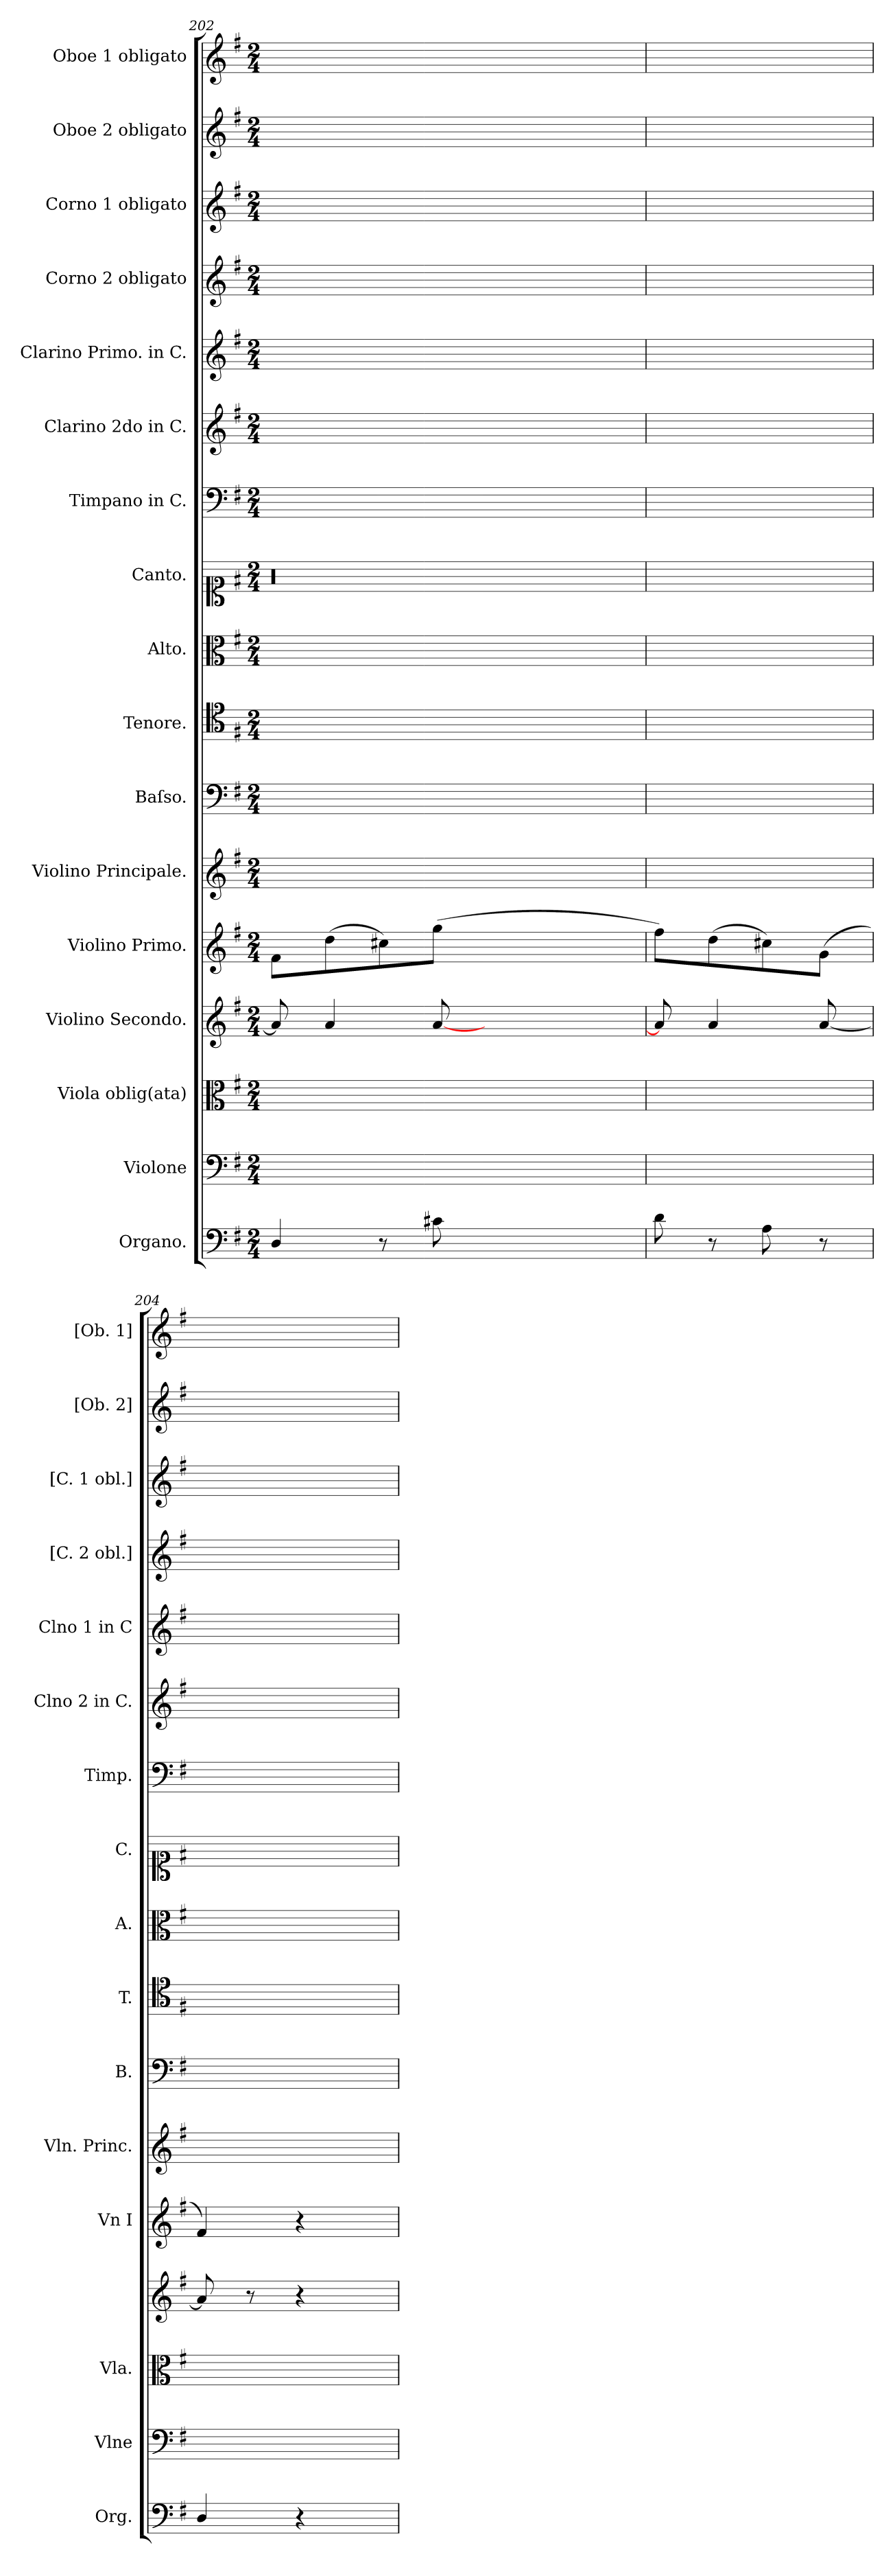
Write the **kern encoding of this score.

**kern	**kern	**kern	**kern	**kern	**kern	**kern	**kern	**kern	**kern	**kern	**kern	**kern	**kern	**kern	**kern	**kern
*part17	*part16	*part15	*part14	*part13	*part12	*part11	*part10	*part9	*part8	*part7	*part6	*part5	*part4	*part3	*part2	*part1
*staff17	*staff16	*staff15	*staff14	*staff13	*staff12	*staff11	*staff10	*staff9	*staff8	*staff7	*staff6	*staff5	*staff4	*staff3	*staff2	*staff1
*I"Organo.	*I"Violone	*I"Viola oblig(ata)	*I"Violino Secondo.	*I"Violino Primo.	*I"Violino Principale.	*I"Baſso.	*I"Tenore.	*I"Alto.	*I"Canto.	*I"Timpano in C.	*I"Clarino 2do in C.	*I"Clarino Primo. in C.	*I"Corno 2 obligato	*I"Corno 1 obligato	*I"Oboe 2 obligato	*I"Oboe 1 obligato
*I'Org.	*I'Vlne	*I'Vla.	*	*I'Vn I	*I'Vln. Princ.	*I'B.	*I'T.	*I'A.	*I'C.	*I'Timp.	*I'Clno 2 in C.	*I'Clno 1 in C	*I'[C. 2 obl.]	*I'[C. 1 obl.]	*I'[Ob. 2]	*I'[Ob. 1]
*clefF4	*clefF4	*clefC3	*clefG2	*clefG2	*clefG2	*clefF4	*clefC4	*clefC3	*clefC1	*clefF4	*clefG2	*clefG2	*clefG2	*clefG2	*clefG2	*clefG2
*k[f#]	*k[f#]	*k[f#]	*k[f#]	*k[f#]	*k[f#]	*k[f#]	*k[f#]	*k[f#]	*k[f#]	*k[f#]	*k[f#]	*k[f#]	*k[f#]	*k[f#]	*k[f#]	*k[f#]
*G:	*G:	*G:	*G:	*G:	*G:	*G:	*G:	*G:	*G:	*G:	*G:	*G:	*G:	*G:	*G:	*G:
*M2/4	*M2/4	*M2/4	*M2/4	*M2/4	*M2/4	*M2/4	*M2/4	*M2/4	*M2/4	*M2/4	*M2/4	*M2/4	*M2/4	*M2/4	*M2/4	*M2/4
*	*	*	*	*	*Xtuplet	*	*	*	*	*	*	*	*	*	*	*
=202	=202	=202	=202	=202	=202	=202	=202	=202	=202	=202	=202	=202	=202	=202	=202	=202
!	!	!	!	!	!	!	!	!	!LO:N:vis=00	!	!	!	!	!	!	!
4D/	2ryy	2ryy	8a/]	8f#\L	24aa\LLyy	2ryy	2ryy	2ryy	0r	2ryy	2ryy	2ryy	2ryy	2ryy	2ryy	2ryy
.	.	.	.	.	24ff#\yy	.	.	.	.	.	.	.	.	.	.	.
.	.	.	.	.	24dd\JJyy	.	.	.	.	.	.	.	.	.	.	.
.	.	.	4a/	(8dd\	24a/LLyy	.	.	.	.	.	.	.	.	.	.	.
.	.	.	.	.	24f#/yy	.	.	.	.	.	.	.	.	.	.	.
.	.	.	.	.	24d/JJyy	.	.	.	.	.	.	.	.	.	.	.
8r	.	.	.	8cc#X\)	24a/LLyy	.	.	.	.	.	.	.	.	.	.	.
.	.	.	.	.	24g/yy	.	.	.	.	.	.	.	.	.	.	.
.	.	.	.	.	24e/JJyy	.	.	.	.	.	.	.	.	.	.	.
8c#X\	.	.	[8a/	(8gg\J	24a/LLyy	.	.	.	.	.	.	.	.	.	.	.
.	.	.	.	.	24g/yy	.	.	.	.	.	.	.	.	.	.	.
.	.	.	.	.	24e/JJyy	.	.	.	.	.	.	.	.	.	.	.
1.ryy	1.ryy	1.ryy	1.ryy	1.ryy	1.ryy	1.ryy	1.ryy	1.ryy	.	1.ryy	1.ryy	1.ryy	1.ryy	1.ryy	1.ryy	1.ryy
=203	=203	=203	=203	=203	=203	=203	=203	=203	=203	=203	=203	=203	=203	=203	=203	=203
8d\	2ryy	2ryy	8a/]	8ff#\L)	24d/LLyy	2ryy	2ryy	2ryy	2ryy	2ryy	2ryy	2ryy	2ryy	2ryy	2ryy	2ryy
.	.	.	.	.	24f#/yy	.	.	.	.	.	.	.	.	.	.	.
.	.	.	.	.	24a/JJyy	.	.	.	.	.	.	.	.	.	.	.
8r	.	.	4a/	(8dd\	24dd\LLyy	.	.	.	.	.	.	.	.	.	.	.
.	.	.	.	.	24ff#\yy	.	.	.	.	.	.	.	.	.	.	.
.	.	.	.	.	24aa\JJyy	.	.	.	.	.	.	.	.	.	.	.
8A\	.	.	.	8cc#X\)	24gg\LLyy	.	.	.	.	.	.	.	.	.	.	.
.	.	.	.	.	24ee\yy	.	.	.	.	.	.	.	.	.	.	.
.	.	.	.	.	24cc#X\JJyy	.	.	.	.	.	.	.	.	.	.	.
8r	.	.	[8a/	(8g\J	24a/LLyy	.	.	.	.	.	.	.	.	.	.	.
.	.	.	.	.	24g/yy	.	.	.	.	.	.	.	.	.	.	.
.	.	.	.	.	24e/JJyy	.	.	.	.	.	.	.	.	.	.	.
=204	=204	=204	=204	=204	=204	=204	=204	=204	=204	=204	=204	=204	=204	=204	=204	=204
4D/	2ryy	2ryy	8a/]	4f#/)	24f#/LLyy	2ryy	2ryy	2ryy	2ryy	2ryy	2ryy	2ryy	2ryy	2ryy	2ryy	2ryy
.	.	.	.	.	24d/yy	.	.	.	.	.	.	.	.	.	.	.
.	.	.	.	.	24a/JJyy	.	.	.	.	.	.	.	.	.	.	.
.	.	.	8r	.	24f#/LLyy	.	.	.	.	.	.	.	.	.	.	.
.	.	.	.	.	24dd/yy	.	.	.	.	.	.	.	.	.	.	.
.	.	.	.	.	24a/JJyy	.	.	.	.	.	.	.	.	.	.	.
4r	.	.	4r	4r	24ff#\LLyy	.	.	.	.	.	.	.	.	.	.	.
.	.	.	.	.	24dd\yy	.	.	.	.	.	.	.	.	.	.	.
.	.	.	.	.	24aa\JJyy	.	.	.	.	.	.	.	.	.	.	.
.	.	.	.	.	24ff#\LLyy	.	.	.	.	.	.	.	.	.	.	.
.	.	.	.	.	24ddd\yy	.	.	.	.	.	.	.	.	.	.	.
.	.	.	.	.	24cccn\JJyy	.	.	.	.	.	.	.	.	.	.	.
=	=	=	=	=	=	=	=	=	=	=	=	=	=	=	=	=
*-	*-	*-	*-	*-	*-	*-	*-	*-	*-	*-	*-	*-	*-	*-	*-	*-
